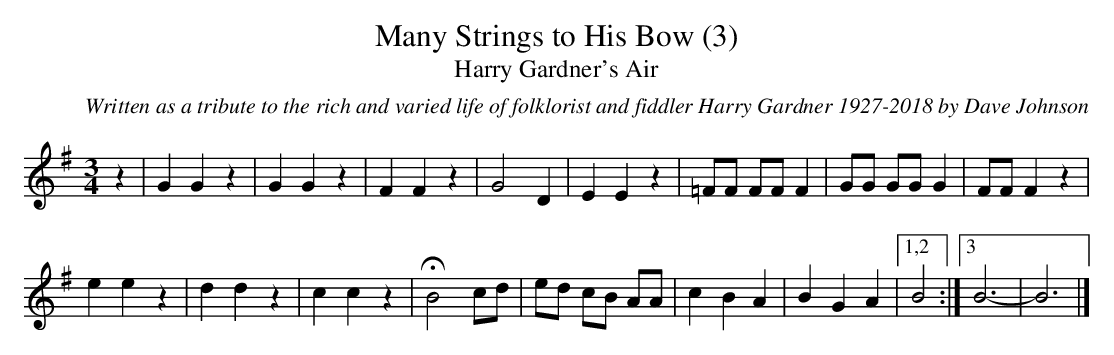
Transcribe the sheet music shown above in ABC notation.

X:1
T:Many Strings to His Bow (3)
T:Harry Gardner's Air
C:Written as a tribute to the rich and varied life of folklorist and fiddler Harry Gardner 1927-2018 by Dave Johnson
M:3/4
L:1/4
K:Em
z|GGz|GGz|FFz|G2D|EEz|=F/F/ F/F/ F|G/G/ G/G/ G|F/F/ Fz|
eez|ddz|ccz|HB2c/d/|e/d/ c/B/ A/A/|cBA|BGA|1,2B2:|3B3-|B3|]
